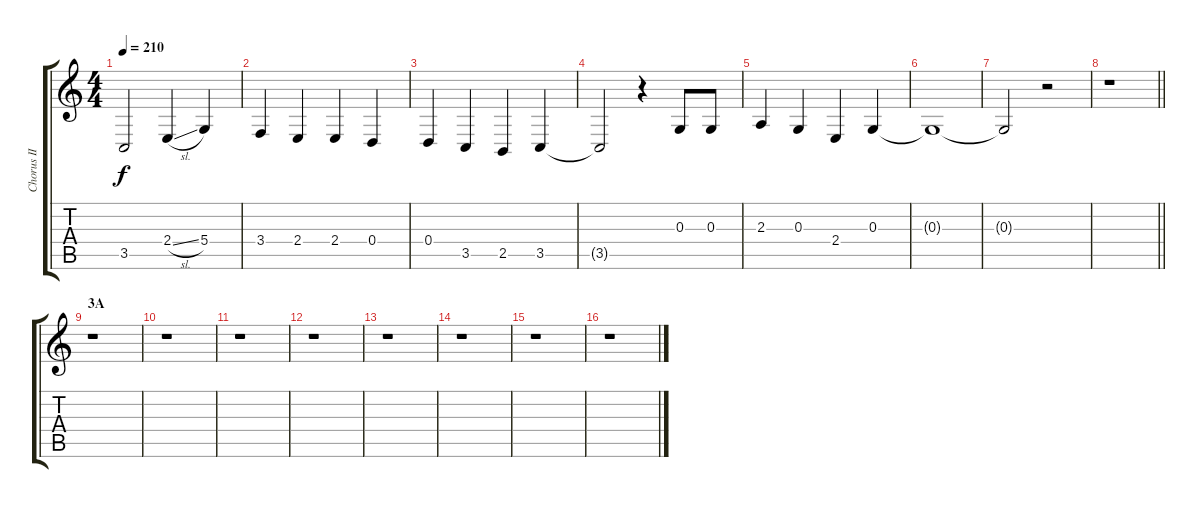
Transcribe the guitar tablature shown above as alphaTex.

\track ("Chorus II" "Chorus II") {instrument voiceoohs}
\staff {score tabs}
\tuning (E4 B3 G3 D3 A2 E2) {hide}
\ts (4 4)
\tempo 210
\clef g2
\ks c
3.5.2{dy f} 2.4{sl}.4 5.4.4 |
3.4.4 2.4.4 2.4.4 0.4.4 |
0.4.4 3.5.4 2.5.4 3.5.4 |
3.5{t}.2 r.4 0.3.8 0.3.8 |
2.3.4 0.3.4 2.4.4 0.3.4 |
0.3{t}.1 |
0.3{t}.2 r.2 |
\barLineRight lightlight
r.1 |
\section ("" "3A")
r.1 |
r.1 |
r.1 |
r.1 |
r.1 |
r.1 |
r.1 |
r.1
